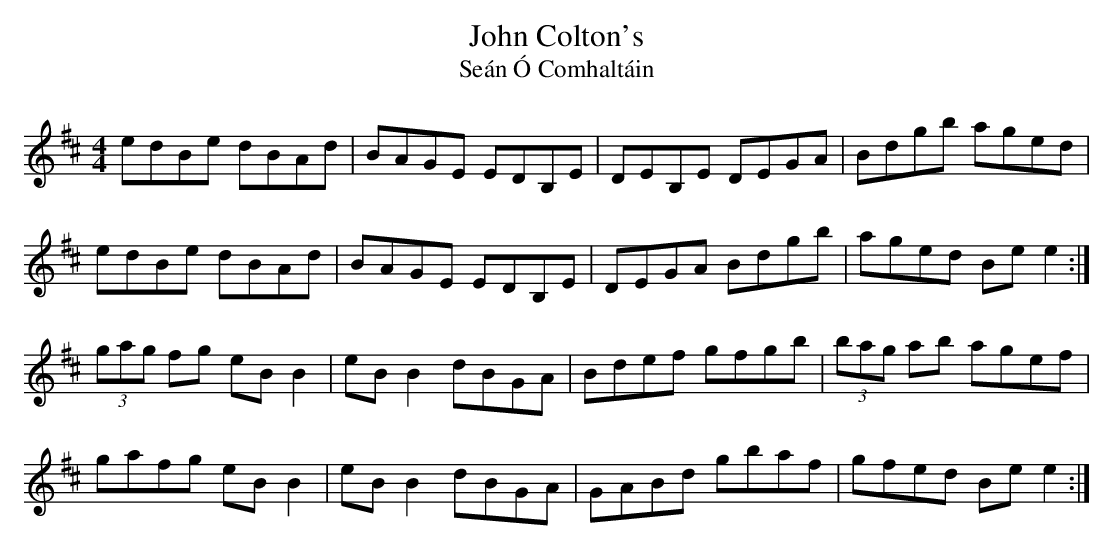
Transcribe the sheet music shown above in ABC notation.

X:1
T: John Colton's
T: Se\'an \'O Comhalt\'ain
L: 1/8
M: 4/4
K: Edor
edBe dBAd|BAGE EDB,E|DEB,E DEGA|Bdgb aged|
edBe dBAd|BAGE EDB,E|DEGA Bdgb|aged Be e2 :|
(3gag fg eB B2|eB B2 dBGA|Bdef gfgb|(3bag ab agef|
gafg eB B2|eB B2 dBGA|GABd gbaf|gfed Be e2 :|
